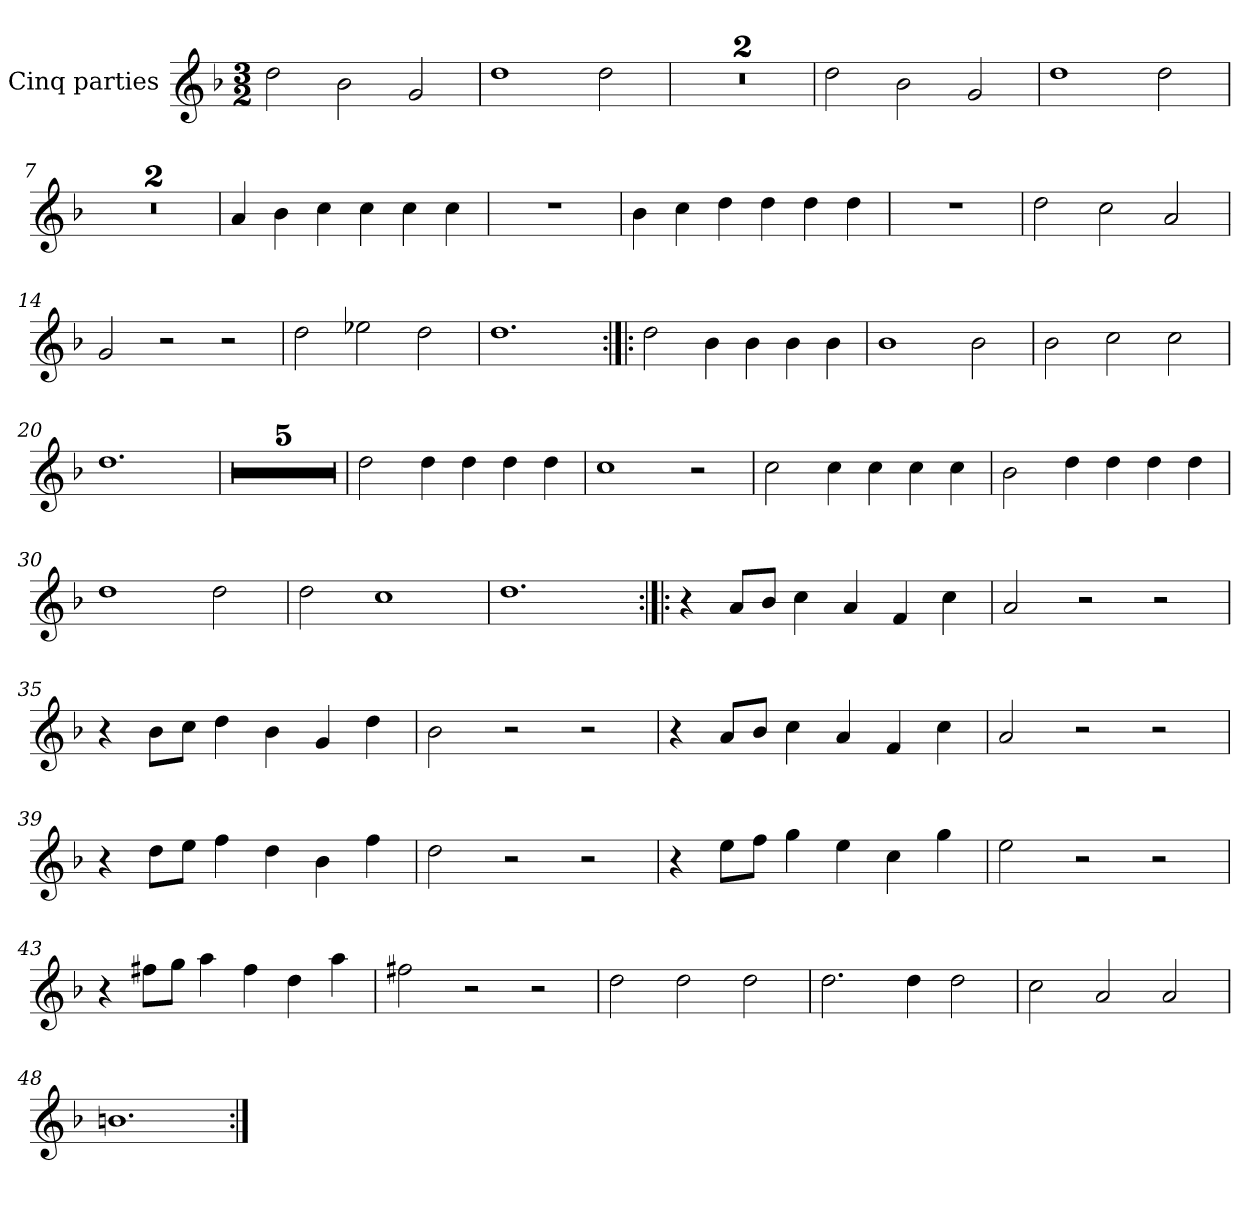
**kern
*part1
*staff1
*I"Cinq parties
*clefG2
*k[b-]
*M3/2
*MM180
=1
2dd\
2b-\
2g/
=2
1dd
2dd\
=3
1.r
=4
1.r
=5
2dd\
2b-\
2g/
=6
1dd
2dd\
=7
1.r
=8
1.r
=9
4a/
4b-\
4cc\
4cc\
4cc\
4cc\
=10
1.r
!!LO:LB:g=z
=11
4b-\
4cc\
4dd\
4dd\
4dd\
4dd\
=12
1.r
=13
2dd\
2cc\
2a/
=14
2g/
2r
2r
=15
2dd\
2ee-X\
2dd\
=16
1.dd
=17:|!|:
2dd\
4b-\
4b-\
4b-\
4b-\
=18
1b-
2b-\
=19
2b-\
2cc\
2cc\
=20
1.dd
!!LO:LB:g=z
=21
1.r
=22
1.r
=23
1.r
=24
1.r
=25
1.r
=26
2dd\
4dd\
4dd\
4dd\
4dd\
=27
1cc
2r
=28
2cc\
4cc\
4cc\
4cc\
4cc\
=29
2b-\
4dd\
4dd\
4dd\
4dd\
=30
1dd
2dd\
=31
2dd\
1cc
!!LO:LB:g=z
=32
1.dd
=33:|!|:
4r
8a/L
8b-/J
4cc\
4a/
4f/
4cc\
=34
2a/
2r
2r
=35
4r
8b-\L
8cc\J
4dd\
4b-\
4g/
4dd\
=36
2b-\
2r
2r
=37
4r
8a/L
8b-/J
4cc\
4a/
4f/
4cc\
=38
2a/
2r
2r
!!LO:LB:g=z
=39
4r
8dd\L
8ee\J
4ff\
4dd\
4b-\
4ff\
=40
2dd\
2r
2r
=41
4r
8ee\L
8ff\J
4gg\
4ee\
4cc\
4gg\
=42
2ee\
2r
2r
=43
4r
8ff#X\L
8gg\J
4aa\
4ff#\
4dd\
4aa\
=44
2ff#X\
2r
2r
=45
2dd\
2dd\
2dd\
!!LO:LB:g=z
=46
2.dd\
4dd\
2dd\
=47
2cc\
2a/
2a/
=48
1.bn
=:|!
*-
